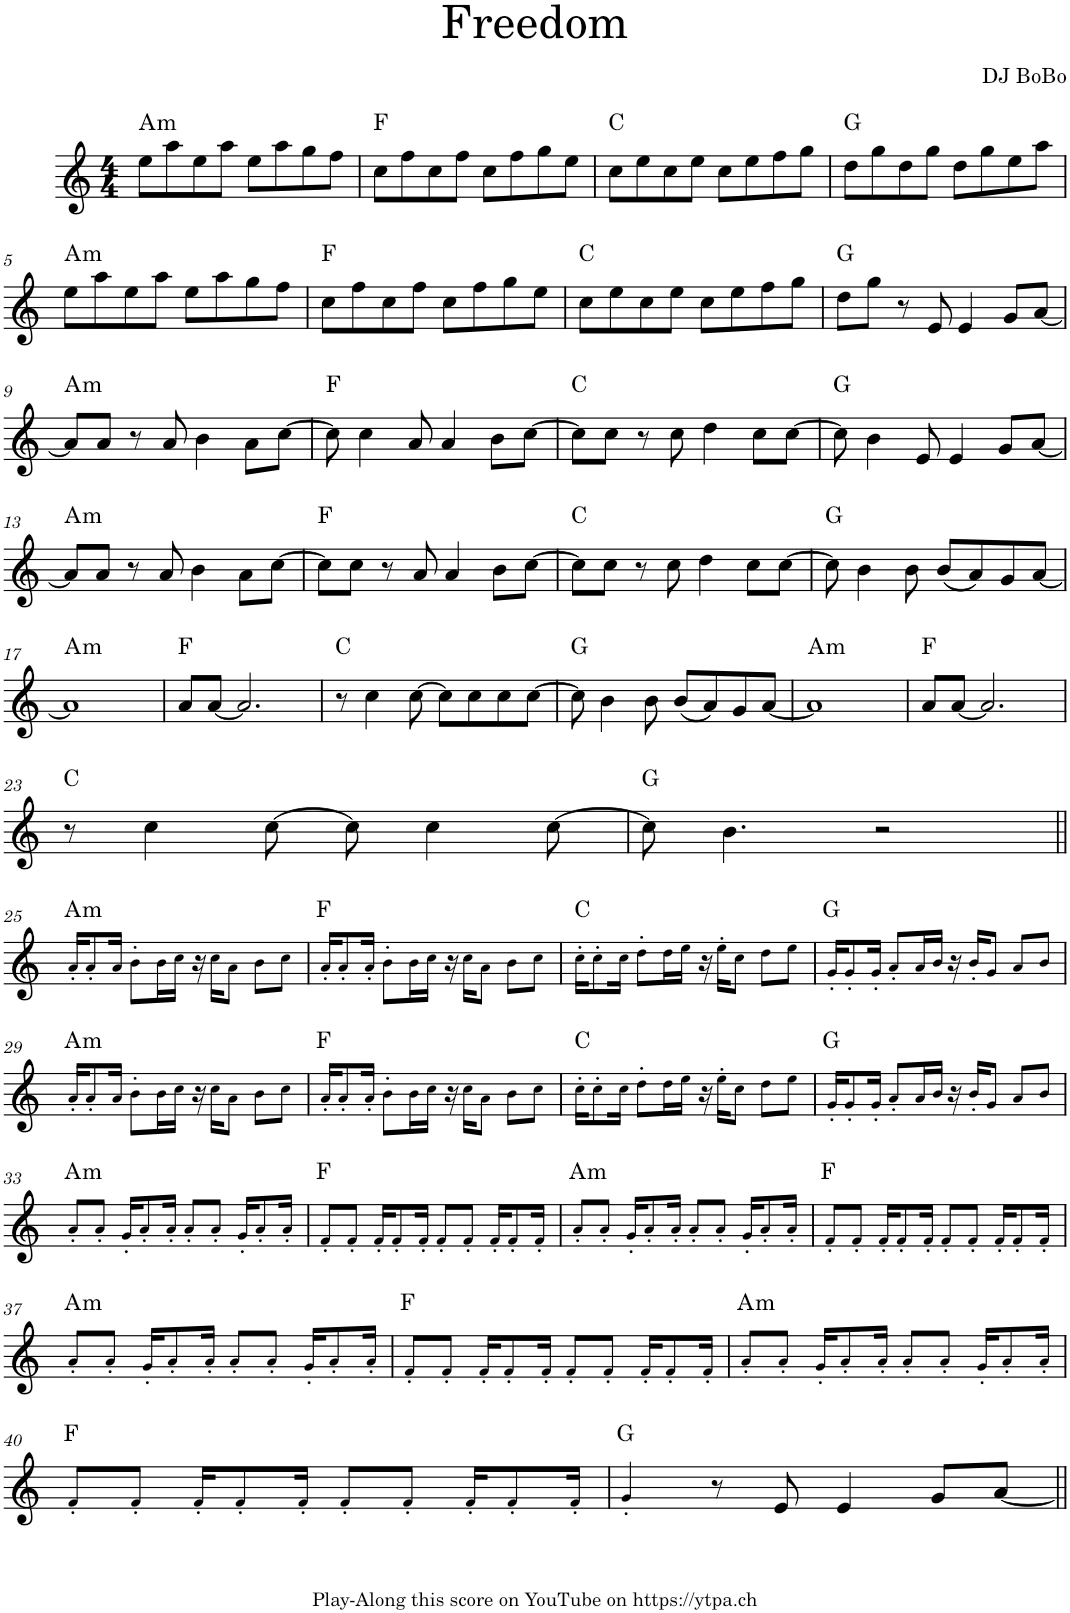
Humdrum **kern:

**kern	**harte
*part1	*part1
*staff1	*
*I"Piano	*
*I'Pno.	*
*clefG2	*
*k[]	*
*M4/4	*
=1	=1
!	!LO:H:kt=m
8ee\L	A:min
8aa\	.
8ee\	.
8aa\J	.
8ee\L	.
8aa\	.
8gg\	.
8ff\J	.
=2	=2
8cc\L	F:maj
8ff\	.
8cc\	.
8ff\J	.
8cc\L	.
8ff\	.
8gg\	.
8ee\J	.
=3	=3
8cc\L	C:maj
8ee\	.
8cc\	.
8ee\J	.
8cc\L	.
8ee\	.
8ff\	.
8gg\J	.
=4	=4
8dd\L	G:maj
8gg\	.
8dd\	.
8gg\J	.
8dd\L	.
8gg\	.
8ee\	.
8aa\J	.
!!LO:LB:g=z
=5	=5
!	!LO:H:kt=m
8ee\L	A:min
8aa\	.
8ee\	.
8aa\J	.
8ee\L	.
8aa\	.
8gg\	.
8ff\J	.
=6	=6
8cc\L	F:maj
8ff\	.
8cc\	.
8ff\J	.
8cc\L	.
8ff\	.
8gg\	.
8ee\J	.
=7	=7
8cc\L	C:maj
8ee\	.
8cc\	.
8ee\J	.
8cc\L	.
8ee\	.
8ff\	.
8gg\J	.
=8	=8
8dd\L	G:maj
8gg\J	.
8r	.
8e/	.
4e/	.
8g/L	.
[8a/J	.
!!LO:LB:g=z
=9	=9
!	!LO:H:kt=m
8a/L]	A:min
8a/J	.
8r	.
8a/	.
4b\	.
8a\L	.
[8cc\J	.
=10	=10
8cc\]	F:maj
4cc\	.
8a/	.
4a/	.
8b\L	.
[8cc\J	.
=11	=11
8cc\L]	C:maj
8cc\J	.
8r	.
8cc\	.
4dd\	.
8cc\L	.
[8cc\J	.
=12	=12
8cc\]	G:maj
4b\	.
8e/	.
4e/	.
8g/L	.
[8a/J	.
!!LO:LB:g=z
=13	=13
!	!LO:H:kt=m
8a/L]	A:min
8a/J	.
8r	.
8a/	.
4b\	.
8a\L	.
[8cc\J	.
=14	=14
8cc\L]	F:maj
8cc\J	.
8r	.
8a/	.
4a/	.
8b\L	.
[8cc\J	.
=15	=15
8cc\L]	C:maj
8cc\J	.
8r	.
8cc\	.
4dd\	.
8cc\L	.
[8cc\J	.
=16	=16
8cc\]	G:maj
4b\	.
8b\	.
(8b/L	.
8a/)	.
8g/	.
[8a/J	.
!!LO:LB:g=z
=17	=17
!	!LO:H:kt=m
1a]	A:min
=18	=18
8a/L	F:maj
[8a/J	.
2.a/]	.
=19	=19
8r	C:maj
4cc\	.
[8cc\	.
8cc\L]	.
8cc\	.
8cc\	.
[8cc\J	.
=20	=20
8cc\]	G:maj
4b\	.
8b\	.
(8b/L	.
8a/)	.
8g/	.
[8a/J	.
=21	=21
!	!LO:H:kt=m
1a]	A:min
=22	=22
8a/L	F:maj
[8a/J	.
2.a/]	.
!!LO:LB:g=z
=23	=23
8r	C:maj
4cc\	.
[8cc\	.
8cc\]	.
4cc\	.
[8cc\	.
=24	=24
8cc\]	G:maj
4.b\	.
2r	.
!!LO:LB:g=z
=25||	=25||
!	!LO:H:kt=m
16a'!/KL	A:min
8a'!/	.
16a!/Jk	.
8b'!\L	.
16b!\L	.
16cc!\JJ	.
16r	.
16cc!\KL	.
8a!\J	.
8b!\L	.
8cc!\J	.
=26	=26
16a'!/KL	F:maj
8a'!/	.
16a'!/Jk	.
8b'!\L	.
16b!\L	.
16cc!\JJ	.
16r	.
16cc!\KL	.
8a!\J	.
8b!\L	.
8cc!\J	.
=27	=27
16cc'!\KL	C:maj
8cc'!\	.
16cc!\Jk	.
8dd'!\L	.
16dd!\L	.
16ee!\JJ	.
16r	.
16ee'!\KL	.
8cc!\J	.
8dd!\L	.
8ee!\J	.
=28	=28
16g'!/KL	G:maj
8g'!/	.
16g'!/Jk	.
8a'!/L	.
16a!/L	.
16b!/JJ	.
16r	.
16b'!/KL	.
8g!/J	.
8a!/L	.
8b!/J	.
!!LO:LB:g=z
=29	=29
!	!LO:H:kt=m
16a'!/KL	A:min
8a'!/	.
16a!/Jk	.
8b'!\L	.
16b!\L	.
16cc!\JJ	.
16r	.
16cc!\KL	.
8a!\J	.
8b!\L	.
8cc!\J	.
=30	=30
16a'!/KL	F:maj
8a'!/	.
16a'!/Jk	.
8b'!\L	.
16b!\L	.
16cc!\JJ	.
16r	.
16cc!\KL	.
8a!\J	.
8b!\L	.
8cc!\J	.
=31	=31
16cc'!\KL	C:maj
8cc'!\	.
16cc!\Jk	.
8dd'!\L	.
16dd!\L	.
16ee!\JJ	.
16r	.
16ee'!\KL	.
8cc!\J	.
8dd!\L	.
8ee!\J	.
=32	=32
16g'!/KL	G:maj
8g'!/	.
16g'!/Jk	.
8a'!/L	.
16a!/L	.
16b!/JJ	.
16r	.
16b'!/KL	.
8g!/J	.
8a!/L	.
8b!/J	.
!!LO:LB:g=z
=33	=33
!	!LO:H:kt=m
8a'!/L	A:min
8a'!/J	.
16g'!/KL	.
8a'!/	.
16a'!/Jk	.
8a'!/L	.
8a'!/J	.
16g'!/KL	.
8a'!/	.
16a'!/Jk	.
=34	=34
8f'!/L	F:maj
8f'!/J	.
16f'!/KL	.
8f'!/	.
16f'!/Jk	.
8f'!/L	.
8f'!/J	.
16f'!/KL	.
8f'!/	.
16f'!/Jk	.
=35	=35
!	!LO:H:kt=m
8a'!/L	A:min
8a'!/J	.
16g'!/KL	.
8a'!/	.
16a'!/Jk	.
8a'!/L	.
8a'!/J	.
16g'!/KL	.
8a'!/	.
16a'!/Jk	.
=36	=36
8f'!/L	F:maj
8f'!/J	.
16f'!/KL	.
8f'!/	.
16f'!/Jk	.
8f'!/L	.
8f'!/J	.
16f'!/KL	.
8f'!/	.
16f'!/Jk	.
!!LO:LB:g=z
=37	=37
!	!LO:H:kt=m
8a'!/L	A:min
8a'!/J	.
16g'!/KL	.
8a'!/	.
16a'!/Jk	.
8a'!/L	.
8a'!/J	.
16g'!/KL	.
8a'!/	.
16a'!/Jk	.
=38	=38
8f'!/L	F:maj
8f'!/J	.
16f'!/KL	.
8f'!/	.
16f'!/Jk	.
8f'!/L	.
8f'!/J	.
16f'!/KL	.
8f'!/	.
16f'!/Jk	.
=39	=39
!	!LO:H:kt=m
8a'!/L	A:min
8a'!/J	.
16g'!/KL	.
8a'!/	.
16a'!/Jk	.
8a'!/L	.
8a'!/J	.
16g'!/KL	.
8a'!/	.
16a'!/Jk	.
!!LO:LB:g=z
=40	=40
8f'!/L	F:maj
8f'!/J	.
16f'!/KL	.
8f'!/	.
16f'!/Jk	.
8f'!/L	.
8f'!/J	.
16f'!/KL	.
8f'!/	.
16f'!/Jk	.
=41	=41
4g'!/	G:maj
8r	.
8e/	.
4e/	.
8g/L	.
[8a/J	.
=||	=||
*-	*-
